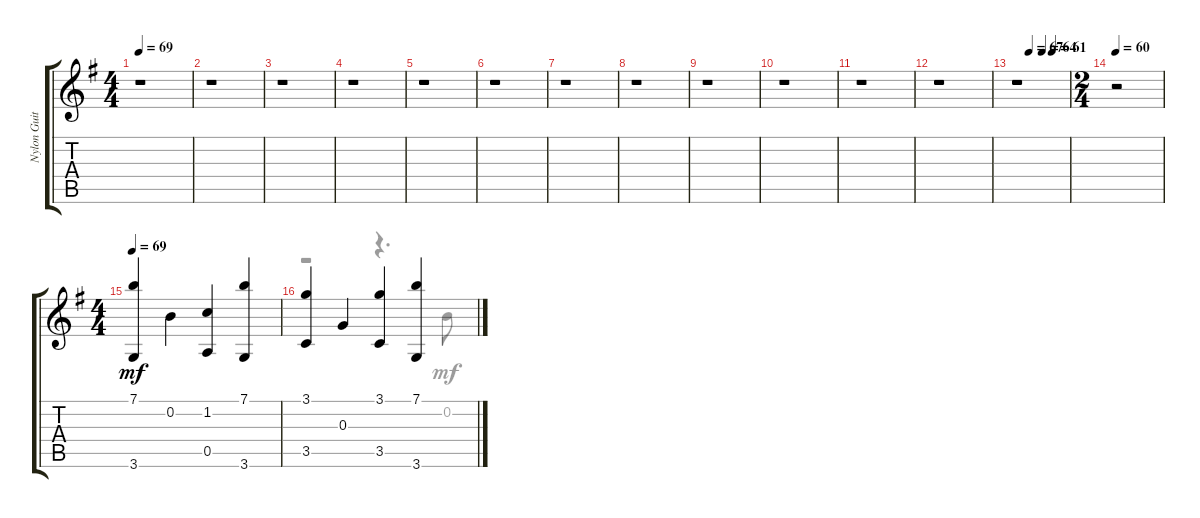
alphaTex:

\track ("Nylon Guitar" "Nylon Guit") {instrument acousticguitarnylon}
\staff {score tabs}
\tuning (E4 B3 G3 D3 A2 E2) {hide}
\voice
\ts (4 4)
\tempo 69
\clef g2
\ks eminor
r.1{dy mf instrument acousticguitarnylon} |
r.1 |
r.1 |
r.1 |
r.1 |
r.1 |
r.1 |
r.1 |
r.1 |
r.1 |
r.1 |
r.1 |
\tempo (67 0.25)
\tempo (64 0.5)
\tempo (61 0.6875)
r.1 |
\ts (2 4)
\tempo 60
r.2 |
\ts (4 4)
\tempo 69
(7.1 3.6).4 0.2.4 (1.2 0.5).4 (7.1 3.6).4 |
(3.1 3.5).4 0.3.4 (3.1 3.5).4 (7.1 3.6).4
\voice
\clef g2
\ottava regular
\simile none
\ks eminor
|
|
|
|
|
|
|
|
|
|
|
|
|
|
|
r.2 r.4{d} 0.2.8
